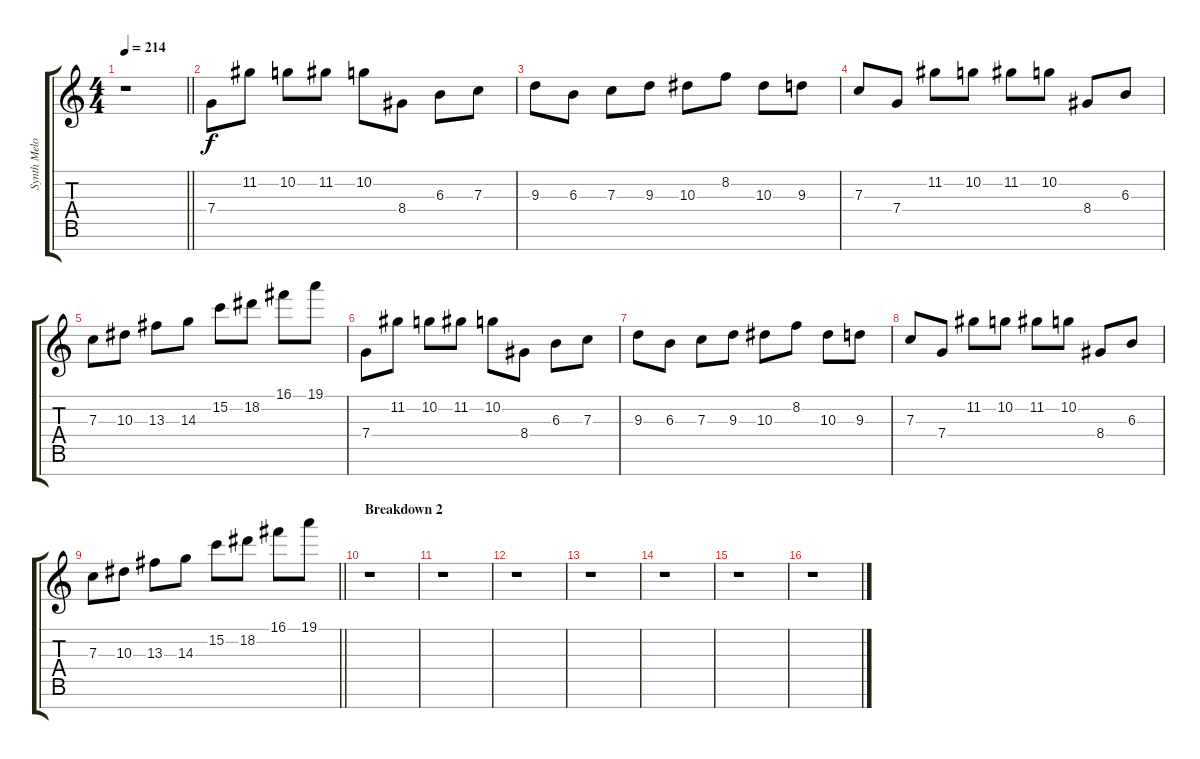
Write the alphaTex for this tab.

\track ("Synth Melody " "Synth Melo") {instrument fx1rain}
\staff {score tabs}
\tuning (D5 A4 F4 C4 G3 D3 G2) {hide}
\ts (4 4)
\tempo 214
\clef g2
\barLineRight lightlight
\ks c
r.1{dy f} |
\section ("" "")
7.4.8 11.2.8 10.2.8 11.2.8 10.2.8 8.4.8 6.3.8 7.3.8 |
9.3.8 6.3.8 7.3.8 9.3.8 10.3.8 8.2.8 10.3.8 9.3.8 |
7.3.8 7.4.8 11.2.8 10.2.8 11.2.8 10.2.8 8.4.8 6.3.8 |
7.3.8 10.3.8 13.3.8 14.3.8 15.2.8 18.2.8 16.1.8 19.1.8 |
7.4.8 11.2.8 10.2.8 11.2.8 10.2.8 8.4.8 6.3.8 7.3.8 |
9.3.8 6.3.8 7.3.8 9.3.8 10.3.8 8.2.8 10.3.8 9.3.8 |
7.3.8 7.4.8 11.2.8 10.2.8 11.2.8 10.2.8 8.4.8 6.3.8 |
\barLineRight lightlight
7.3.8 10.3.8 13.3.8 14.3.8 15.2.8 18.2.8 16.1.8 19.1.8 |
\section ("" "Breakdown 2")
r.1 |
r.1 |
r.1 |
r.1 |
r.1 |
r.1 |
r.1
